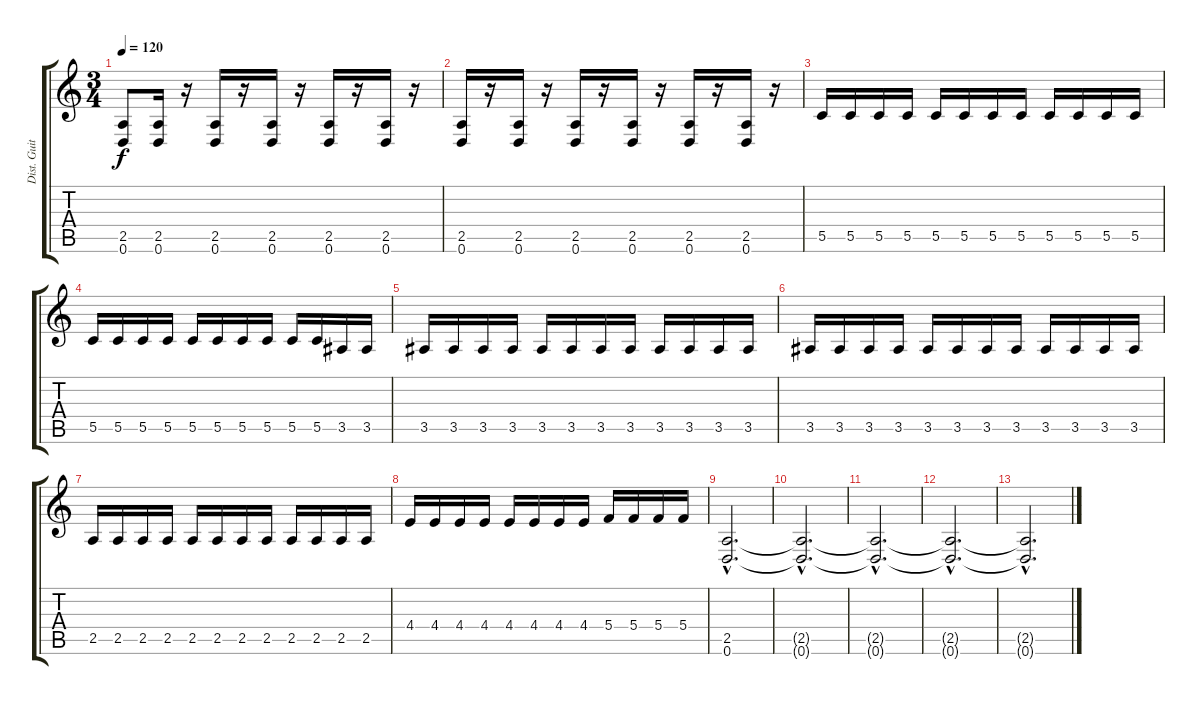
\track ("Dist. Guitar" "Dist. Guit") {instrument distortionguitar}
\staff {score tabs}
\tuning (D4 A3 F3 C3 G2 D2) {hide}
\ts (3 4)
\tempo 120
\clef g2
\ks c
(2.5 0.6).8{dy f instrument distortionguitar} (2.5 0.6).16 r.16 (2.5 0.6).16 r.16 (2.5 0.6).16 r.16 (2.5 0.6).16 r.16 (2.5 0.6).16 r.16 |
(2.5 0.6).16 r.16 (2.5 0.6).16 r.16 (2.5 0.6).16 r.16 (2.5 0.6).16 r.16 (2.5 0.6).16 r.16 (2.5 0.6).16 r.16 |
5.5.16 5.5.16 5.5.16 5.5.16 5.5.16 5.5.16 5.5.16 5.5.16 5.5.16 5.5.16 5.5.16 5.5.16 |
5.5.16 5.5.16 5.5.16 5.5.16 5.5.16 5.5.16 5.5.16 5.5.16 5.5.16 5.5.16 3.5.16 3.5.16 |
3.5.16 3.5.16 3.5.16 3.5.16 3.5.16 3.5.16 3.5.16 3.5.16 3.5.16 3.5.16 3.5.16 3.5.16 |
3.5.16 3.5.16 3.5.16 3.5.16 3.5.16 3.5.16 3.5.16 3.5.16 3.5.16 3.5.16 3.5.16 3.5.16 |
2.5.16 2.5.16 2.5.16 2.5.16 2.5.16 2.5.16 2.5.16 2.5.16 2.5.16 2.5.16 2.5.16 2.5.16 |
4.4.16 4.4.16 4.4.16 4.4.16 4.4.16 4.4.16 4.4.16 4.4.16 5.4.16 5.4.16 5.4.16 5.4.16 |
(2.5{hac} 0.6{hac}).2{d} |
(2.5{hac t} 0.6{hac t}).2{d} |
(2.5{hac t} 0.6{hac t}).2{d} |
(2.5{hac t} 0.6{hac t}).2{d} |
(2.5{hac t} 0.6{hac t}).2{d}
